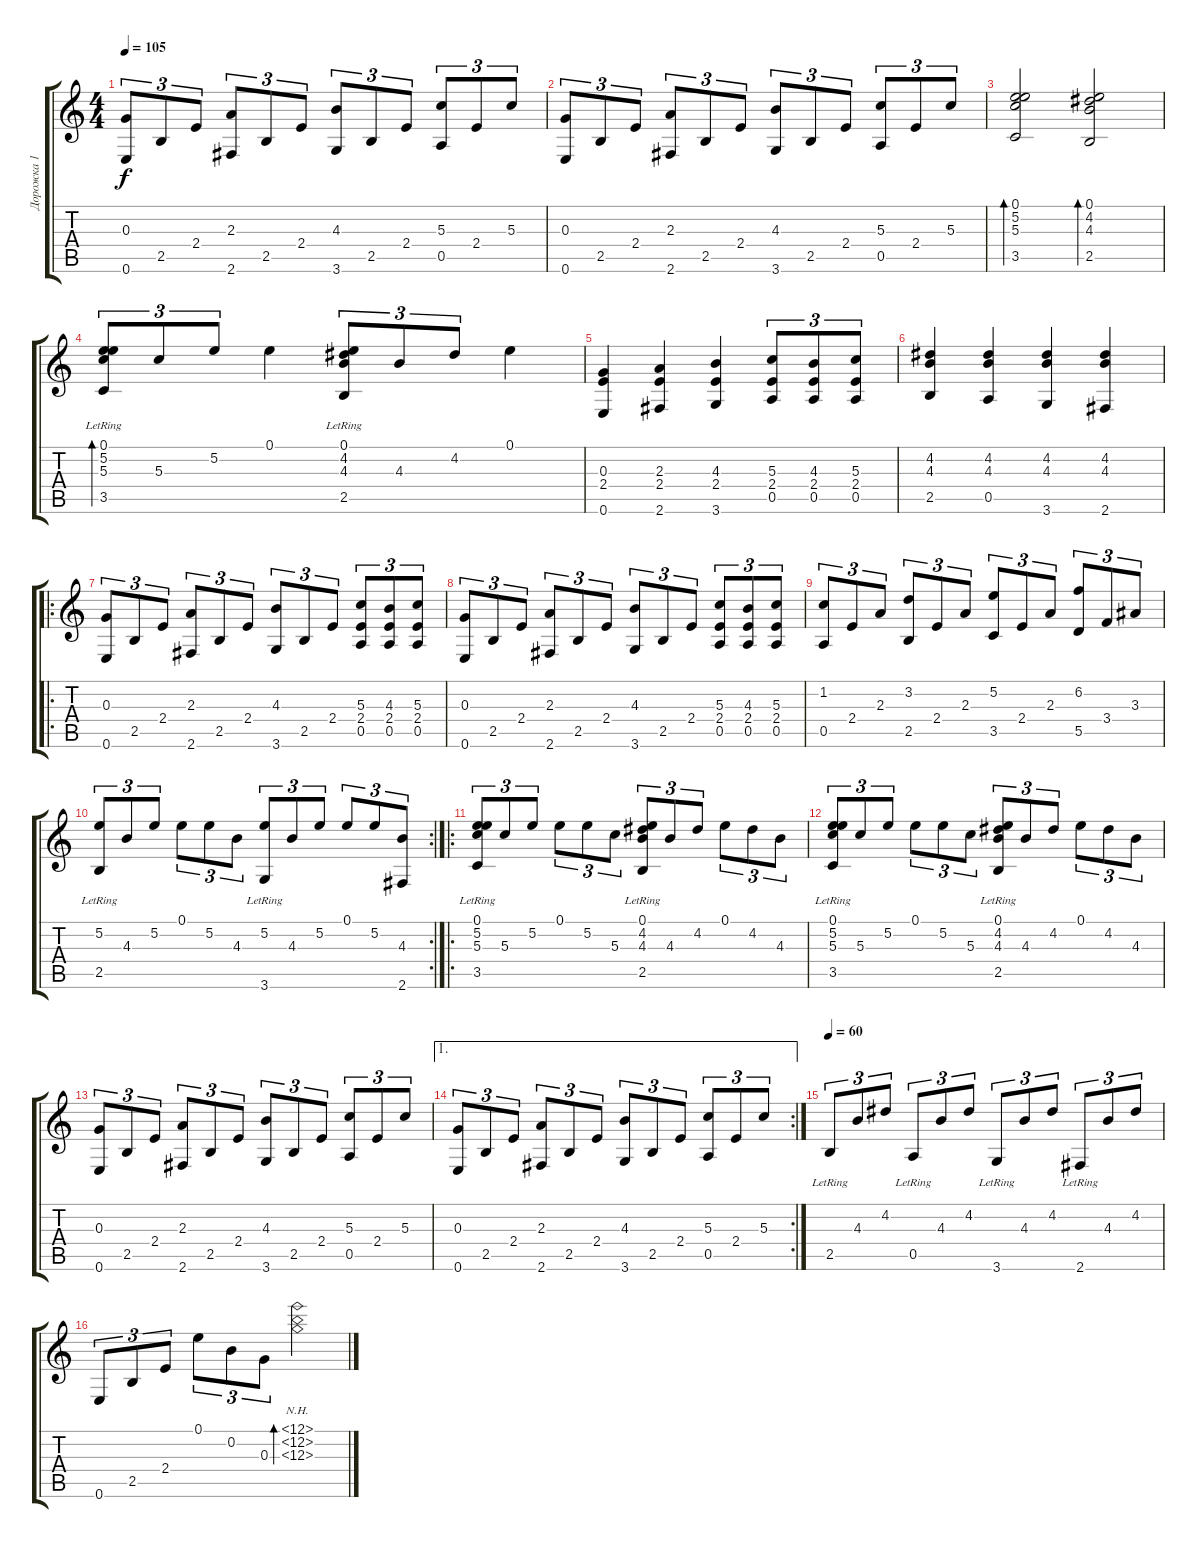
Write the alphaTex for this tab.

\track ("Дорожка 1" "Дорожка 1") {instrument acousticguitarsteel}
\staff {score tabs}
\tuning (E4 B3 G3 D3 A2 E2) {hide}
\ts (4 4)
\tempo 105
\clef g2
\ks c
(0.3 0.6).8{tu (3 2) dy f} 2.5.8{tu (3 2)} 2.4.8{tu (3 2)} (2.3 2.6).8{tu (3 2)} 2.5.8{tu (3 2)} 2.4.8{tu (3 2)} (4.3 3.6).8{tu (3 2)} 2.5.8{tu (3 2)} 2.4.8{tu (3 2)} (5.3 0.5).8{tu (3 2)} 2.4.8{tu (3 2)} 5.3.8{tu (3 2)} |
(0.3 0.6).8{tu (3 2)} 2.5.8{tu (3 2)} 2.4.8{tu (3 2)} (2.3 2.6).8{tu (3 2)} 2.5.8{tu (3 2)} 2.4.8{tu (3 2)} (4.3 3.6).8{tu (3 2)} 2.5.8{tu (3 2)} 2.4.8{tu (3 2)} (5.3 0.5).8{tu (3 2)} 2.4.8{tu (3 2)} 5.3.8{tu (3 2)} |
(0.1 5.2 5.3 3.5).2{bd 60} (0.1 4.2 4.3 2.5).2{bd 60} |
(0.1 5.2 5.3{lr} 3.5{lr}).8{tu (3 2) bd 60} 5.3.8{tu (3 2)} 5.2.8{tu (3 2)} 0.1.4 (0.1 4.2{lr} 4.3{lr} 2.5{lr}).8{tu (3 2)} 4.3.8{tu (3 2)} 4.2.8{tu (3 2)} 0.1.4 |
(0.3 2.4 0.6).4 (2.3 2.4 2.6).4 (4.3 2.4 3.6).4 (5.3 2.4 0.5).8{tu (3 2)} (4.3 2.4 0.5).8{tu (3 2)} (5.3 2.4 0.5).8{tu (3 2)} |
(4.2 4.3 2.5).4 (4.2 4.3 0.5).4 (4.2 4.3 3.6).4 (4.2 4.3 2.6).4 |
\ro
(0.3 0.6).8{tu (3 2)} 2.5.8{tu (3 2)} 2.4.8{tu (3 2)} (2.3 2.6).8{tu (3 2)} 2.5.8{tu (3 2)} 2.4.8{tu (3 2)} (4.3 3.6).8{tu (3 2)} 2.5.8{tu (3 2)} 2.4.8{tu (3 2)} (5.3 2.4 0.5).8{tu (3 2)} (4.3 2.4 0.5).8{tu (3 2)} (5.3 2.4 0.5).8{tu (3 2)} |
(0.3 0.6).8{tu (3 2)} 2.5.8{tu (3 2)} 2.4.8{tu (3 2)} (2.3 2.6).8{tu (3 2)} 2.5.8{tu (3 2)} 2.4.8{tu (3 2)} (4.3 3.6).8{tu (3 2)} 2.5.8{tu (3 2)} 2.4.8{tu (3 2)} (5.3 2.4 0.5).8{tu (3 2)} (4.3 2.4 0.5).8{tu (3 2)} (5.3 2.4 0.5).8{tu (3 2)} |
(1.2 0.5).8{tu (3 2)} 2.4.8{tu (3 2)} 2.3.8{tu (3 2)} (3.2 2.5).8{tu (3 2)} 2.4.8{tu (3 2)} 2.3.8{tu (3 2)} (5.2 3.5).8{tu (3 2)} 2.4.8{tu (3 2)} 2.3.8{tu (3 2)} (6.2 5.5).8{tu (3 2)} 3.4.8{tu (3 2)} 3.3.8{tu (3 2)} |
\rc 2
(5.2 2.5{lr}).8{tu (3 2)} 4.3.8{tu (3 2)} 5.2.8{tu (3 2)} 0.1.8{tu (3 2)} 5.2.8{tu (3 2)} 4.3.8{tu (3 2)} (5.2 3.6{lr}).8{tu (3 2)} 4.3.8{tu (3 2)} 5.2.8{tu (3 2)} 0.1.8{tu (3 2)} 5.2.8{tu (3 2)} (4.3 2.6).8{tu (3 2)} |
\ro
(0.1 5.2 5.3 3.5{lr}).8{tu (3 2)} 5.3.8{tu (3 2)} 5.2.8{tu (3 2)} 0.1.8{tu (3 2)} 5.2.8{tu (3 2)} 5.3.8{tu (3 2)} (0.1 4.2 4.3 2.5{lr}).8{tu (3 2)} 4.3.8{tu (3 2)} 4.2.8{tu (3 2)} 0.1.8{tu (3 2)} 4.2.8{tu (3 2)} 4.3.8{tu (3 2)} |
(0.1 5.2 5.3 3.5{lr}).8{tu (3 2)} 5.3.8{tu (3 2)} 5.2.8{tu (3 2)} 0.1.8{tu (3 2)} 5.2.8{tu (3 2)} 5.3.8{tu (3 2)} (0.1 4.2 4.3 2.5{lr}).8{tu (3 2)} 4.3.8{tu (3 2)} 4.2.8{tu (3 2)} 0.1.8{tu (3 2)} 4.2.8{tu (3 2)} 4.3.8{tu (3 2)} |
(0.3 0.6).8{tu (3 2)} 2.5.8{tu (3 2)} 2.4.8{tu (3 2)} (2.3 2.6).8{tu (3 2)} 2.5.8{tu (3 2)} 2.4.8{tu (3 2)} (4.3 3.6).8{tu (3 2)} 2.5.8{tu (3 2)} 2.4.8{tu (3 2)} (5.3 0.5).8{tu (3 2)} 2.4.8{tu (3 2)} 5.3.8{tu (3 2)} |
\ae 1
\rc 2
(0.3 0.6).8{tu (3 2)} 2.5.8{tu (3 2)} 2.4.8{tu (3 2)} (2.3 2.6).8{tu (3 2)} 2.5.8{tu (3 2)} 2.4.8{tu (3 2)} (4.3 3.6).8{tu (3 2)} 2.5.8{tu (3 2)} 2.4.8{tu (3 2)} (5.3 0.5).8{tu (3 2)} 2.4.8{tu (3 2)} 5.3.8{tu (3 2)} |
\tempo 60
2.5{lr}.8{tu (3 2)} 4.3.8{tu (3 2)} 4.2.8{tu (3 2)} 0.5{lr}.8{tu (3 2)} 4.3.8{tu (3 2)} 4.2.8{tu (3 2)} 3.6{lr}.8{tu (3 2)} 4.3.8{tu (3 2)} 4.2.8{tu (3 2)} 2.6{lr}.8{tu (3 2)} 4.3.8{tu (3 2)} 4.2.8{tu (3 2)} |
0.6.8{tu (3 2)} 2.5.8{tu (3 2)} 2.4.8{tu (3 2)} 0.1.8{tu (3 2)} 0.2.8{tu (3 2)} 0.3.8{tu (3 2)} (12.1{nh} 12.2{nh} 12.3{nh}).2{bd 480}
